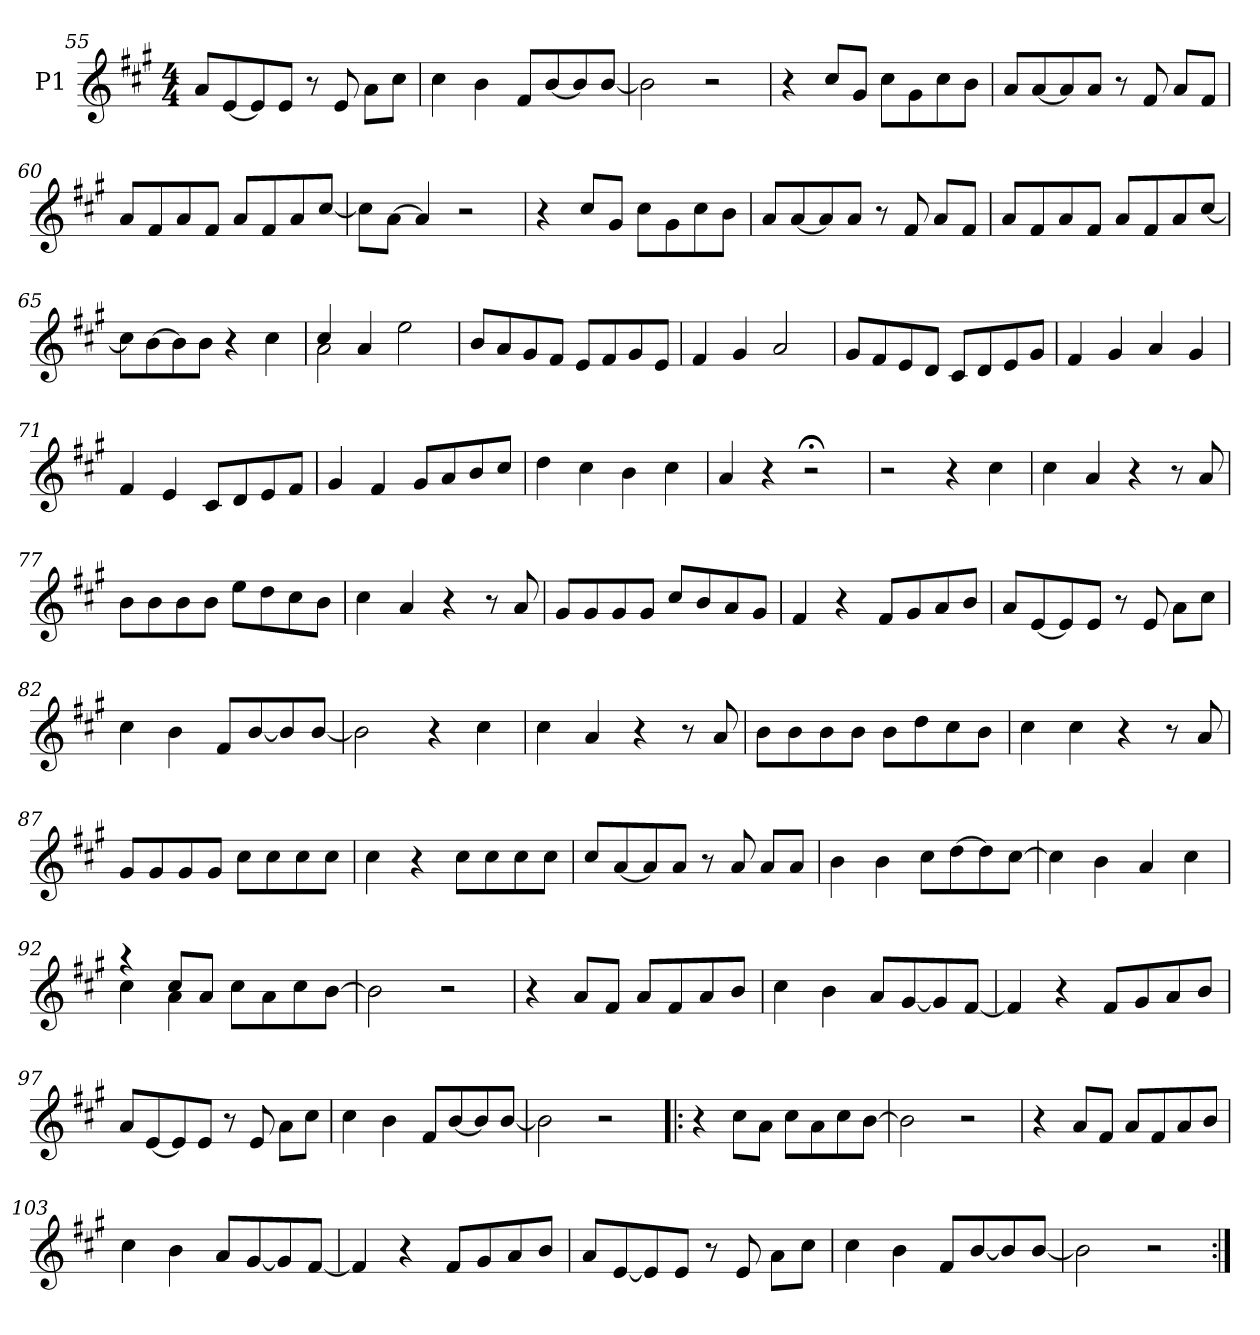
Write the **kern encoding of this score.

**kern
*part1
*staff1
*I"P1
!!LO:PB:g=z
*clefG2
*k[f#c#g#]
*A:
*M4/4
=55
8ai/L
[<8ei/
8ei/]
8ei/J
8r
8ei/
8ai\L
8cc#i\J
=56
4cc#i\
4bi\
8f#i/L
[<8bi/
8bi/]
[<8bi/J
=57
2bi\]
2r
=58
4r
8cc#i/L
8g#i/J
8cc#i\L
8g#i\
8cc#i\
8bi\J
=59
8ai/L
[<8ai/
8ai/]
8ai/J
8r
8f#i/
8ai/L
8f#i/J
!!LO:LB:g=z
=60
8ai/L
8f#i/
8ai/
8f#i/J
8ai/L
8f#i/
8ai/
[<8cc#i/J
=61
8cc#i\L]
[>8ai\J
4ai/]
2r
=62
4r
8cc#i/L
8g#i/J
8cc#i\L
8g#i\
8cc#i\
8bi\J
=63
8ai/L
[<8ai/
8ai/]
8ai/J
8r
8f#i/
8ai/L
8f#i/J
!!LO:LB:g=z
=64
8ai/L
8f#i/
8ai/
8f#i/J
8ai/L
8f#i/
8ai/
[<8cc#i/J
=65
8cc#i\L]
[>8bi\
8bi\]
8bi\J
4r
4cc#i\
=66
*^
4cc#i/	2ai\
4ai/	.
2ryy	2eei\
*v	*v
=67
8bi/L
8ai/
8g#i/
8f#i/J
8ei/L
8f#i/
8g#i/
8ei/J
=68
4f#i/
4g#i/
2ai/
!!LO:LB:g=z
=69
8g#i/L
8f#i/
8ei/
8di/J
8c#i/L
8di/
8ei/
8g#i/J
=70
4f#i/
4g#i/
4ai/
4g#i/
=71
4f#i/
4ei/
8c#i/L
8di/
8ei/
8f#i/J
=72
4g#i/
4f#i/
8g#i/L
8ai/
8bi/
8cc#i/J
=73
4ddi\
4cc#i\
4bi\
4cc#i\
!!LO:LB:g=z
=74
4ai/
4r
2r;
=75
2r
4r
4cc#i\
=76
4cc#i\
4ai/
4r
8r
8ai/
=77
8bi\L
8bi\
8bi\
8bi\J
8eei\L
8ddi\
8cc#i\
8bi\J
=78
4cc#i\
4ai/
4r
8r
8ai/
!!LO:LB:g=z
=79
8g#i/L
8g#i/
8g#i/
8g#i/J
8cc#i/L
8bi/
8ai/
8g#i/J
=80
4f#i/
4r
8f#i/L
8g#i/
8ai/
8bi/J
=81
8ai/L
[<8ei/
8ei/]
8ei/J
8r
8ei/
8ai\L
8cc#i\J
=82
4cc#i\
4bi\
8f#i/L
[<8bi/
8bi/]
[<8bi/J
=83
2bi\]
4r
4cc#i\
!!LO:LB:g=z
=84
4cc#i\
4ai/
4r
8r
8ai/
=85
8bi\L
8bi\
8bi\
8bi\J
8bi\L
8ddi\
8cc#i\
8bi\J
=86
4cc#i\
4cc#i\
4r
8r
8ai/
=87
8g#i/L
8g#i/
8g#i/
8g#i/J
8cc#i\L
8cc#i\
8cc#i\
8cc#i\J
=88
4cc#i\
4r
8cc#i\L
8cc#i\
8cc#i\
8cc#i\J
!!LO:LB:g=z
=89
8cc#i/L
[<8ai/
8ai/]
8ai/J
8r
8ai/
8ai/L
8ai/J
=90
4bi\
4bi\
8cc#i\L
[>8ddi\
8ddi\]
[>8cc#i\J
=91
4cc#i\]
4bi\
4ai/
4cc#i\
=92
*^
4r	4cc#i\
8cc#i/L	4ai\
8ai/J	.
8cc#i\L	2ryy
8ai\	.
8cc#i\	.
[>8bi\J	.
*v	*v
=93
2bi\]
2r
!!LO:LB:g=z
=94
4r
8ai/L
8f#i/J
8ai/L
8f#i/
8ai/
8bi/J
=95
4cc#i\
4bi\
8ai/L
[<8g#i/
8g#i/]
[<8f#i/J
=96
4f#i/]
4r
8f#i/L
8g#i/
8ai/
8bi/J
=97
8ai/L
[<8ei/
8ei/]
8ei/J
8r
8ei/
8ai\L
8cc#i\J
=98
4cc#i\
4bi\
8f#i/L
[<8bi/
8bi/]
[<8bi/J
!!LO:LB:g=z
=99
2bi\]
2r
=100!|:
4r
8cc#i\L
8ai\J
8cc#i\L
8ai\
8cc#i\
[>8bi\J
=101
2bi\]
2r
=102
4r
8ai/L
8f#i/J
8ai/L
8f#i/
8ai/
8bi/J
=103
4cc#i\
4bi\
8ai/L
[<8g#i/
8g#i/]
[<8f#i/J
!!LO:LB:g=z
=104
4f#i/]
4r
8f#i/L
8g#i/
8ai/
8bi/J
=105
8ai/L
[<8ei/
8ei/]
8ei/J
8r
8ei/
8ai\L
8cc#i\J
=106
4cc#i\
4bi\
8f#i/L
[<8bi/
8bi/]
[<8bi/J
=107
2bi\]
2r
=:|!
*-
